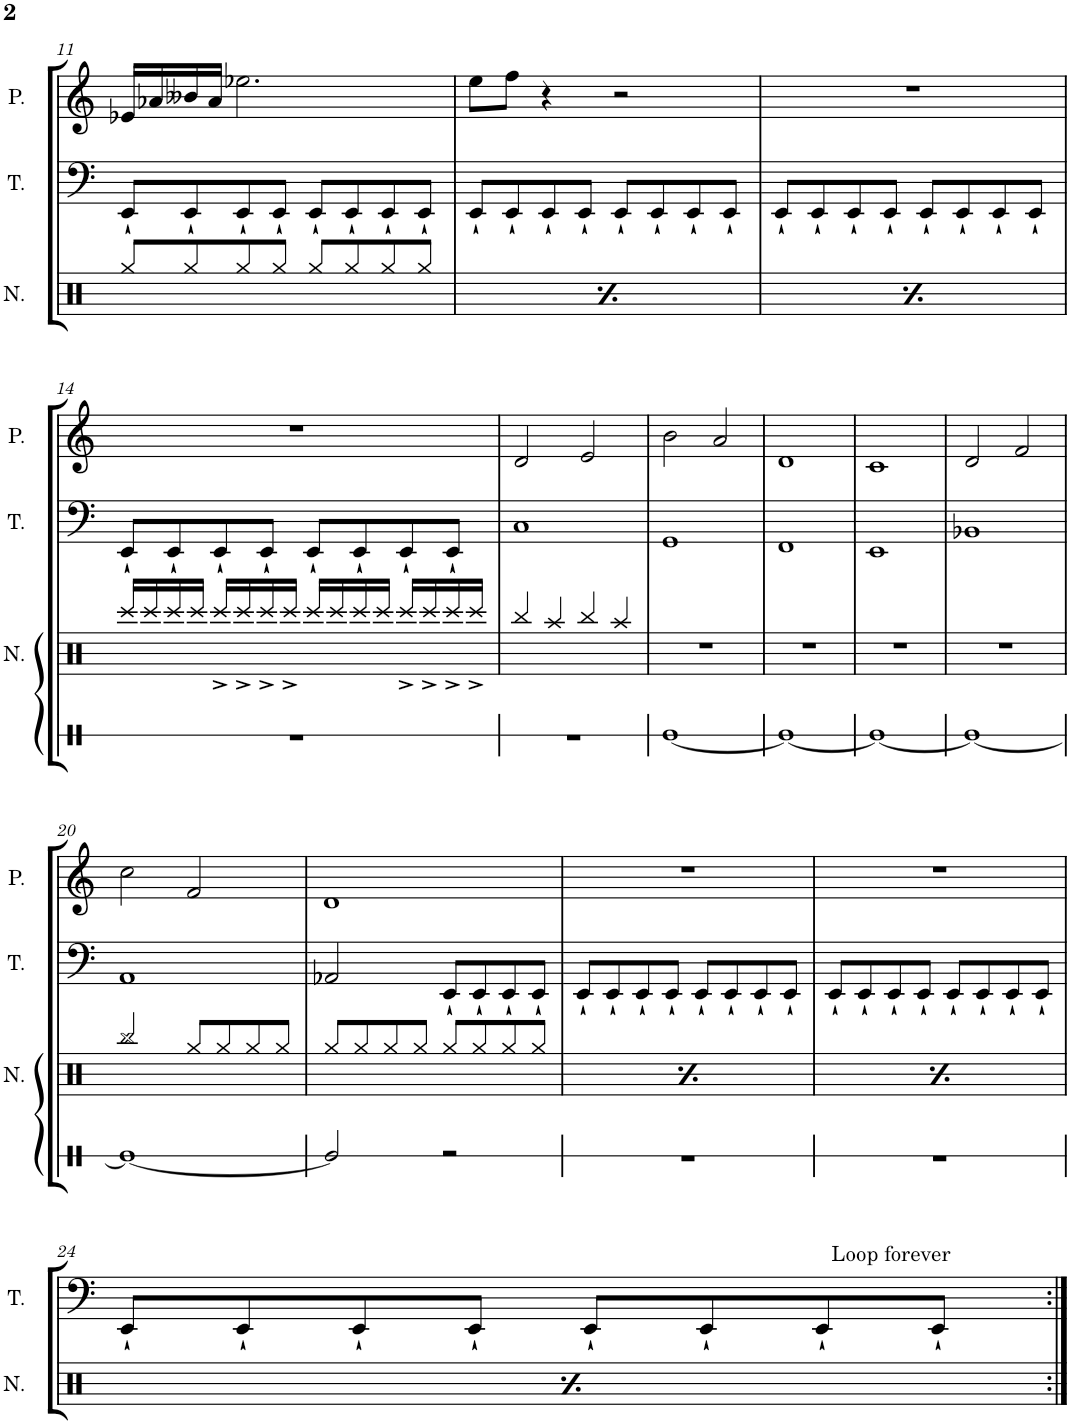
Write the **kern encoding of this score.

**kern	**kern	**kern	**kern
*part4	*part3	*part2	*part1
*staff4	*staff3	*staff2	*staff1
*I"Noise	*I"Triangle	*I"Saw Synthesizer	*I"Pulse
*I'N.	*I'T.	*	*I'P.
!!LO:PB:g=z
*clefX	*clefF4	*clefG2	*clefG2
*k[]	*k[]	*k[]	*k[]
*M4/4	*M4/4	*M4/4	*M4/4
*met(c)	*met(c)	*met(c)	*met(c)
=11	=11	=11	=11
!	!	!LO:N:vis=8	!
8Rgg/L	8EE`/L	8.r	16e-X/LL
.	.	.	16a-X/
8Rgg/	8EE`/	.	16b--X/
.	.	16e-X	16a-/JJ
8Rgg/	8EE`/	16a-X\LL	2.ee-X\
.	.	16b--X\J	.
8Rgg/J	8EE`/J	16a-\L	.
.	.	[16ee-X\JJ	.
8Rgg/L	8EE`/L	2ee-_	.
8Rgg/	8EE`/	.	.
8Rgg/	8EE`/	.	.
8Rgg/J	8EE`/J	.	.
=12	=12	=12	=12
8Rgg/L	8EE`/L	8.ee-\L]	8ee\L
8Rgg/	8EE`/	.	8ff\J
.	.	8een\J	.
8Rgg/	8EE`/	.	4r
.	.	8ff	.
8Rgg/J	8EE`/J	.	.
.	.	4r	.
8Rgg/L	8EE`/L	.	2r
8Rgg/	8EE`/	.	.
.	.	16r	.
8Rgg/	8EE`/	4r	.
8Rgg/J	8EE`/J	.	.
=13	=13	=13	=13
!	!	!LO:N:vis=8	!
8Rgg/L	8EE`/L	8.r	1r
8Rgg/	8EE`/	.	.
.	.	16r	.
8Rgg/	8EE`/	4r	.
8Rgg/J	8EE`/J	.	.
8Rgg/L	8EE`/L	2r	.
8Rgg/	8EE`/	.	.
8Rgg/	8EE`/	.	.
8Rgg/J	8EE`/J	.	.
!!LO:LB:g=z
=14	=14	=14	=14
!	!	!LO:N:vis=8	!
16Rccc/LL	8EE`/L	8.r	1r
16Rccc/	.	.	.
16Rccc/	8EE`/	.	.
16Rccc/JJ	.	16r	.
16Rccc^/LL	8EE`/	4r	.
16Rccc^/	.	.	.
16Rccc^/	8EE`/J	.	.
16Rccc^/JJ	.	.	.
16Rccc/LL	8EE`/L	2r	.
16Rccc/	.	.	.
16Rccc/	8EE`/	.	.
16Rccc/JJ	.	.	.
16Rccc^/LL	8EE`/	.	.
16Rccc^/	.	.	.
16Rccc^/	8EE`/J	.	.
16Rccc^/JJ	.	.	.
=15	=15	=15	=15
!	!	!LO:N:vis=8	!
4Rbb/	1C	8.r	2d/
.	.	2d	.
4Raa/	.	.	.
4Rbb/	.	.	2e/
.	.	[16e	.
4Raa/	.	4e_	.
=16	=16	=16	=16
1r	1GG	8.e]	2b\
.	.	2b	.
.	.	.	2a/
.	.	[16a	.
.	.	4a_	.
=17	=17	=17	=17
1r	1FF	8.a/L]	1d
.	.	[16d/Jk	.
.	.	2.d_	.
=18	=18	=18	=18
1r	1EE	8.d/L]	1c
.	.	[16c/Jk	.
.	.	2.c_	.
=19	=19	=19	=19
1r	1BB-X	8.c]	2d/
.	.	2d	.
.	.	.	2f/
.	.	[16f	.
.	.	4f_	.
!!LO:LB:g=z
=20	=20	=20	=20
*	*k[]	*k[]	*k[]
2Rbb/	1AA	8.f]	2cc\
.	.	2cc	.
8Rgg/L	.	.	2f/
8Rgg/	.	.	.
.	.	[16f	.
8Rgg/	.	4f_	.
8Rgg/J	.	.	.
=21	=21	=21	=21
8Rgg/L	2AA-X/	8.f/L]	1d
8Rgg/	.	.	.
.	.	[16d/Jk	.
8Rgg/	.	2.d_	.
8Rgg/J	.	.	.
8Rgg/L	8EE`/L	.	.
8Rgg/	8EE`/	.	.
8Rgg/	8EE`/	.	.
8Rgg/J	8EE`/J	.	.
=22	=22	=22	=22
8Rgg/L	8EE`/L	8.d]	1r
8Rgg/	8EE`/	.	.
.	.	16r	.
8Rgg/	8EE`/	4r	.
8Rgg/J	8EE`/J	.	.
8Rgg/L	8EE`/L	2r	.
8Rgg/	8EE`/	.	.
8Rgg/	8EE`/	.	.
8Rgg/J	8EE`/J	.	.
=23	=23	=23	=23
8Rgg/L	8EE`/L	1r	1r
8Rgg/	8EE`/	.	.
8Rgg/	8EE`/	.	.
8Rgg/J	8EE`/J	.	.
8Rgg/L	8EE`/L	.	.
8Rgg/	8EE`/	.	.
8Rgg/	8EE`/	.	.
8Rgg/J	8EE`/J	.	.
!!LO:LB:g=z
=24	=24	=24	=24
*	*	*	*^
8Rgg/L	8EE`/L	1r	1r	2.ryy
8Rgg/	8EE`/	.	.	.
8Rgg/	8EE`/	.	.	.
8Rgg/J	8EE`/J	.	.	.
8Rgg/L	8EE`/L	.	.	.
8Rgg/	8EE`/	.	.	.
!	!	!	!	!LO:TX:a:t=Loop forever
8Rgg/	8EE`/	.	.	4ryy
8Rgg/J	8EE`/J	.	.	.
*	*	*	*v	*v
=:|!	=:|!	=:|!	=:|!
*-	*-	*-	*-
